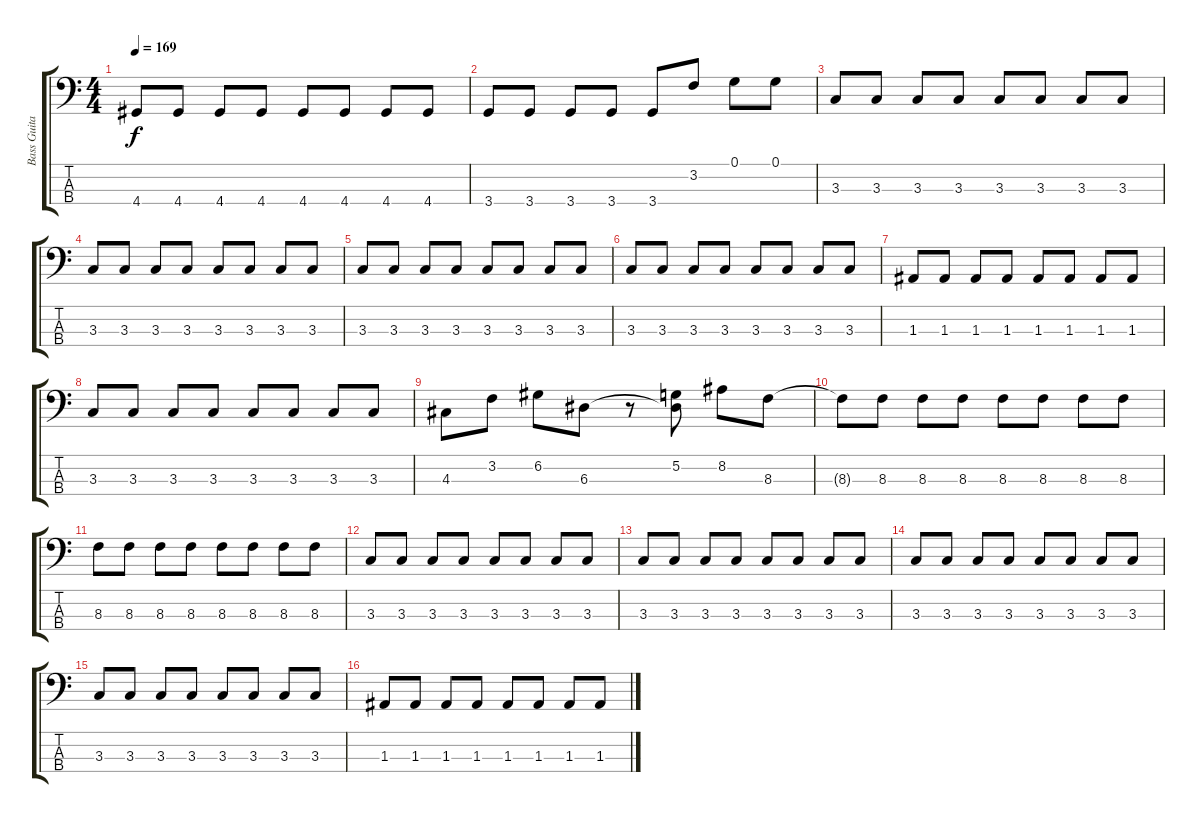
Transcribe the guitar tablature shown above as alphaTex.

\track ("Bass Guitar" "Bass Guita") {instrument electricbasspick}
\staff {score tabs}
\tuning (G2 D2 A1 E1) {hide}
\ts (4 4)
\tempo 169
\clef f4
\ks c
4.4.8{dy f} 4.4.8 4.4.8 4.4.8 4.4.8 4.4.8 4.4.8 4.4.8 |
3.4.8 3.4.8 3.4.8 3.4.8 3.4.8 3.2.8 0.1.8 0.1.8 |
3.3.8 3.3.8 3.3.8 3.3.8 3.3.8 3.3.8 3.3.8 3.3.8 |
3.3.8 3.3.8 3.3.8 3.3.8 3.3.8 3.3.8 3.3.8 3.3.8 |
3.3.8 3.3.8 3.3.8 3.3.8 3.3.8 3.3.8 3.3.8 3.3.8 |
3.3.8 3.3.8 3.3.8 3.3.8 3.3.8 3.3.8 3.3.8 3.3.8 |
1.3.8 1.3.8 1.3.8 1.3.8 1.3.8 1.3.8 1.3.8 1.3.8 |
3.3.8 3.3.8 3.3.8 3.3.8 3.3.8 3.3.8 3.3.8 3.3.8 |
4.3.8 3.2.8 6.2.8 6.3.8 r.8 (5.2 6.3{t}).8 8.2.8 8.3.8 |
8.3{t}.8 8.3.8 8.3.8 8.3.8 8.3.8 8.3.8 8.3.8 8.3.8 |
8.3.8 8.3.8 8.3.8 8.3.8 8.3.8 8.3.8 8.3.8 8.3.8 |
3.3.8 3.3.8 3.3.8 3.3.8 3.3.8 3.3.8 3.3.8 3.3.8 |
3.3.8 3.3.8 3.3.8 3.3.8 3.3.8 3.3.8 3.3.8 3.3.8 |
3.3.8 3.3.8 3.3.8 3.3.8 3.3.8 3.3.8 3.3.8 3.3.8 |
3.3.8 3.3.8 3.3.8 3.3.8 3.3.8 3.3.8 3.3.8 3.3.8 |
1.3.8 1.3.8 1.3.8 1.3.8 1.3.8 1.3.8 1.3.8 1.3.8
